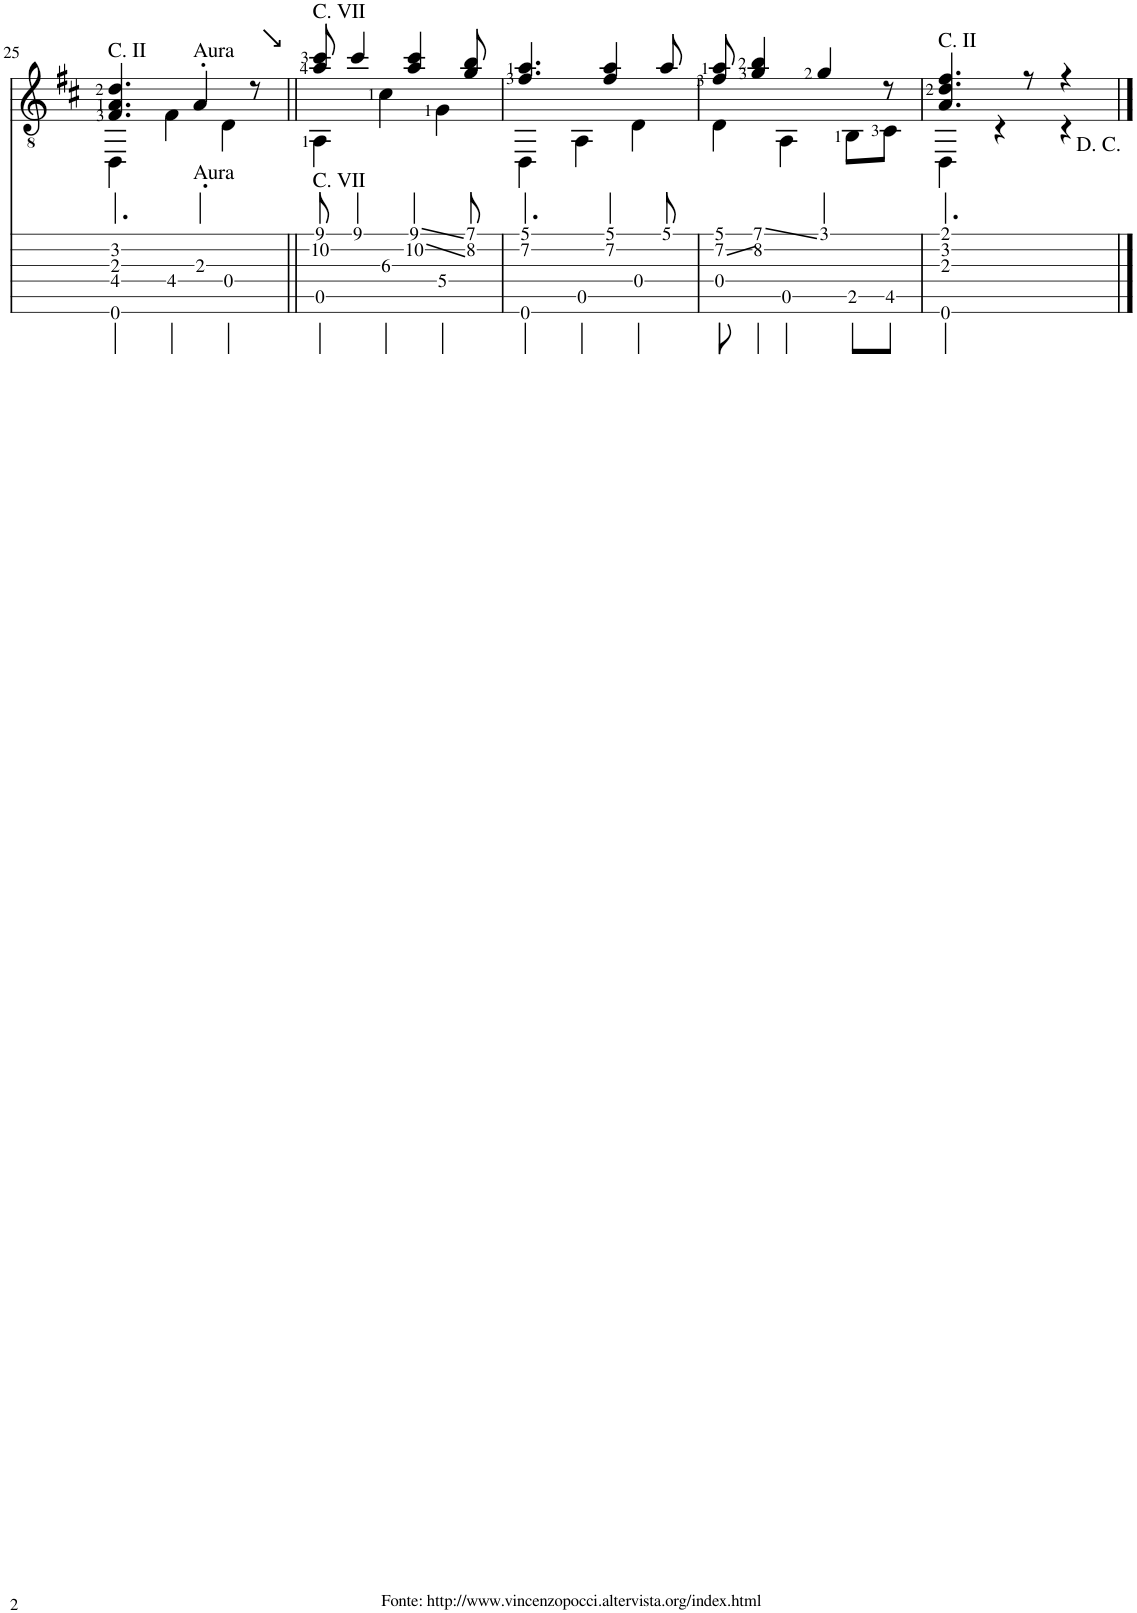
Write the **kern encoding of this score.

**kern	**kern
*part2	*part1
*staff2	*staff1
*I"Chitarra classica (Intavolatura)	*I"Chitarra classica
!!LO:PB:g=z
*	*clefGv2
*k[f#c#]	*k[f#c#]
*M6/8	*M6/8
=25	=25
*^	*^
!	!	!LO:TX:a:t=C. II	!
4.F#/ 4.A/ 4.d/	4DD\	4.F#/ 4.A/ 4.d/	4DD\
.	4F#\	.	4F#\
!	!	!LO:TX:a:t=Aura	!
!LO:TX:a:t=Aura	!	!	!
4A'/	.	4A'/	.
.	4D\	.	4D\
!	!	!LO:TX:a:B:t=↘	!
8r	.	8r	.
=26||	=26||	=26||	=26||
!	!	!LO:TX:a:t=C. VII	!
!LO:TX:a:t=C. VII	!	!	!
8a/ 8cc#/	4AA\	8a/ 8cc#/	4AA\
4cc#/	.	4cc#/	.
.	4c#\	.	4c#\
4a/ 4cc#/	.	4a/ 4cc#/	.
.	4G\	.	4G\
8g/ 8b/	.	8g/ 8b/	.
=27	=27	=27	=27
4.f#/ 4.a/	4DD\	4.f#/ 4.a/	4DD\
.	4AA\	.	4AA\
4f#/ 4a/	.	4f#/ 4a/	.
.	4D\	.	4D\
8a/	.	8a/	.
=28	=28	=28	=28
*^	*^	*	*
4r	8f#\ 8a\	4r	4D\	8f#/ 8a/	4D\
.	4g\ 4b\	.	.	4g/ 4b/	.
8r	.	4r	4AA\	.	4AA\
4g/	4.ryy	.	.	4g/	.
.	.	4ryy	8BB\L	.	8BB\L
8r	.	.	8C#\J	8r	8C#\J
=29	=29	=29	=29	=29	=29
!	!	!	!	!LO:TX:a:t=C. II	!
*	*v	*v	*v	*	*
4.A/ 4.d/ 4.f#/	4DD\	4.A/ 4.d/ 4.f#/	4DD\
.	4r	.	4r
8r	.	8r	.
4r	4r	4r	4r
*v	*v	*	*
*	*v	*v
==	==
*-	*-
